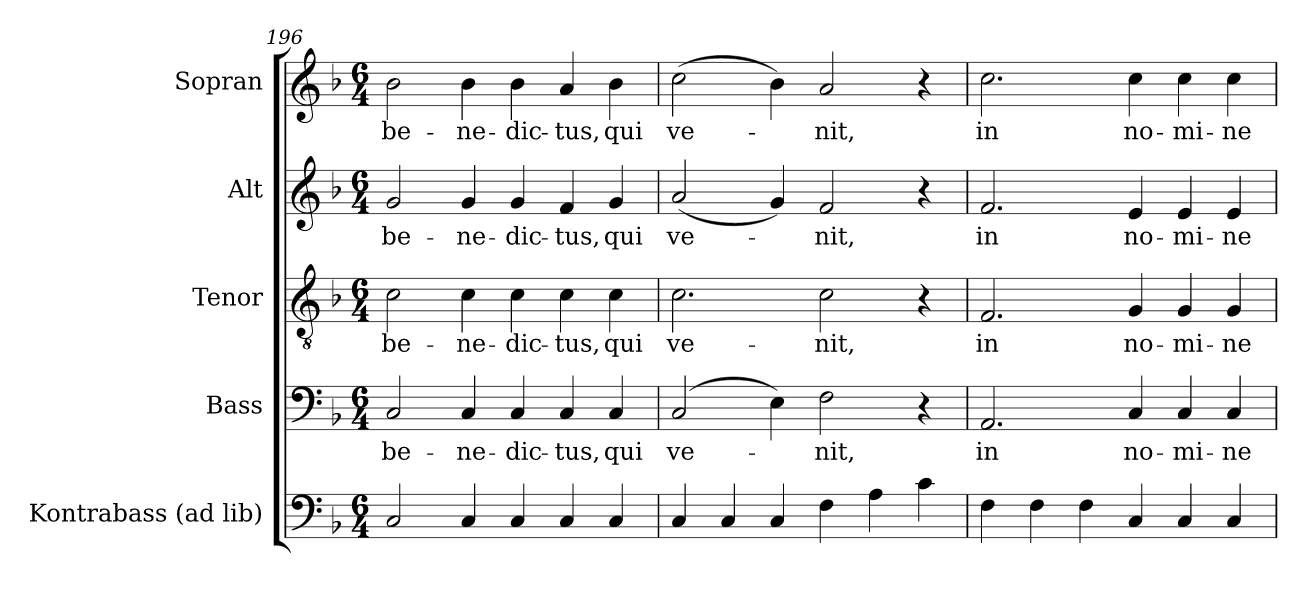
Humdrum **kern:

**kern	**kern	**text	**kern	**text	**kern	**text	**kern	**text
*part5	*part4	*part4	*part3	*part3	*part2	*part2	*part1	*part1
*staff5	*staff4	*staff4	*staff3	*staff3	*staff2	*staff2	*staff1	*staff1
*I"Kontrabass (ad lib)	*I"Bass	*	*I"Tenor	*	*I"Alt	*	*I"Sopran	*
*I'Kb.	*I'B.	*	*I'T.	*	*I'A.	*	*I'S.	*
*clefF4	*clefF4	*	*clefGv2	*	*clefG2	*	*clefG2	*
*ITrd7c12	*	*	*	*	*	*	*	*
*k[b-]	*k[b-]	*	*k[b-]	*	*k[b-]	*	*k[b-]	*
*F:	*F:	*	*F:	*	*F:	*	*F:	*
*M6/4	*M6/4	*	*M6/4	*	*M6/4	*	*M6/4	*
=196	=196	=196	=196	=196	=196	=196	=196	=196
!	!	!LO:LY:b	!	!LO:LY:b	!	!LO:LY:b	!	!LO:LY:b
2CC/	2C/	be-	2c\	be-	2g/	be-	2b-\	be-
!	!	!LO:LY:b	!	!LO:LY:b	!	!LO:LY:b	!	!LO:LY:b
4CC/	4C/	-ne-	4c\	-ne-	4g/	-ne-	4b-\	-ne-
!	!	!LO:LY:b	!	!LO:LY:b	!	!LO:LY:b	!	!LO:LY:b
4CC/	4C/	-dic-	4c\	-dic-	4g/	-dic-	4b-\	-dic-
!	!	!LO:LY:b	!	!LO:LY:b	!	!LO:LY:b	!	!LO:LY:b
4CC/	4C/	-tus,	4c\	-tus,	4f/	-tus,	4a/	-tus,
!	!	!LO:LY:b	!	!LO:LY:b	!	!LO:LY:b	!	!LO:LY:b
4CC/	4C/	qui	4c\	qui	4g/	qui	4b-\	qui
=197	=197	=197	=197	=197	=197	=197	=197	=197
!	!	!LO:LY:b	!	!LO:LY:b	!	!LO:LY:b	!	!LO:LY:b
4CC/	(2C/	ve-	2.c\	ve-	(<2a/	ve-	(>2cc\	ve-
4CC/	.	.	.	.	.	.	.	.
4CC/	4E\)	.	.	.	4g/)	.	4b-\)	.
!	!	!LO:LY:b	!	!LO:LY:b	!	!LO:LY:b	!	!LO:LY:b
4FF\	2F\	-nit,	2c\	-nit,	2f/	-nit,	2a/	-nit,
4AA\	.	.	.	.	.	.	.	.
4C\	4r	.	4r	.	4r	.	4r	.
!!LO:LB:g=z
=198	=198	=198	=198	=198	=198	=198	=198	=198
!	!	!LO:LY:b	!	!LO:LY:b	!	!LO:LY:b	!	!LO:LY:b
4FF\	2.AA/	in	2.F/	in	2.f/	in	2.cc\	in
4FF\	.	.	.	.	.	.	.	.
4FF\	.	.	.	.	.	.	.	.
!	!	!LO:LY:b	!	!LO:LY:b	!	!LO:LY:b	!	!LO:LY:b
4CC/	4C/	no-	4G/	no-	4e/	no-	4cc\	no-
!	!	!LO:LY:b	!	!LO:LY:b	!	!LO:LY:b	!	!LO:LY:b
4CC/	4C/	-mi-	4G/	-mi-	4e/	-mi-	4cc\	-mi-
!	!	!LO:LY:b	!	!LO:LY:b	!	!LO:LY:b	!	!LO:LY:b
4CC/	4C/	-ne	4G/	-ne	4e/	-ne	4cc\	-ne
=	=	=	=	=	=	=	=	=
*-	*-	*-	*-	*-	*-	*-	*-	*-
